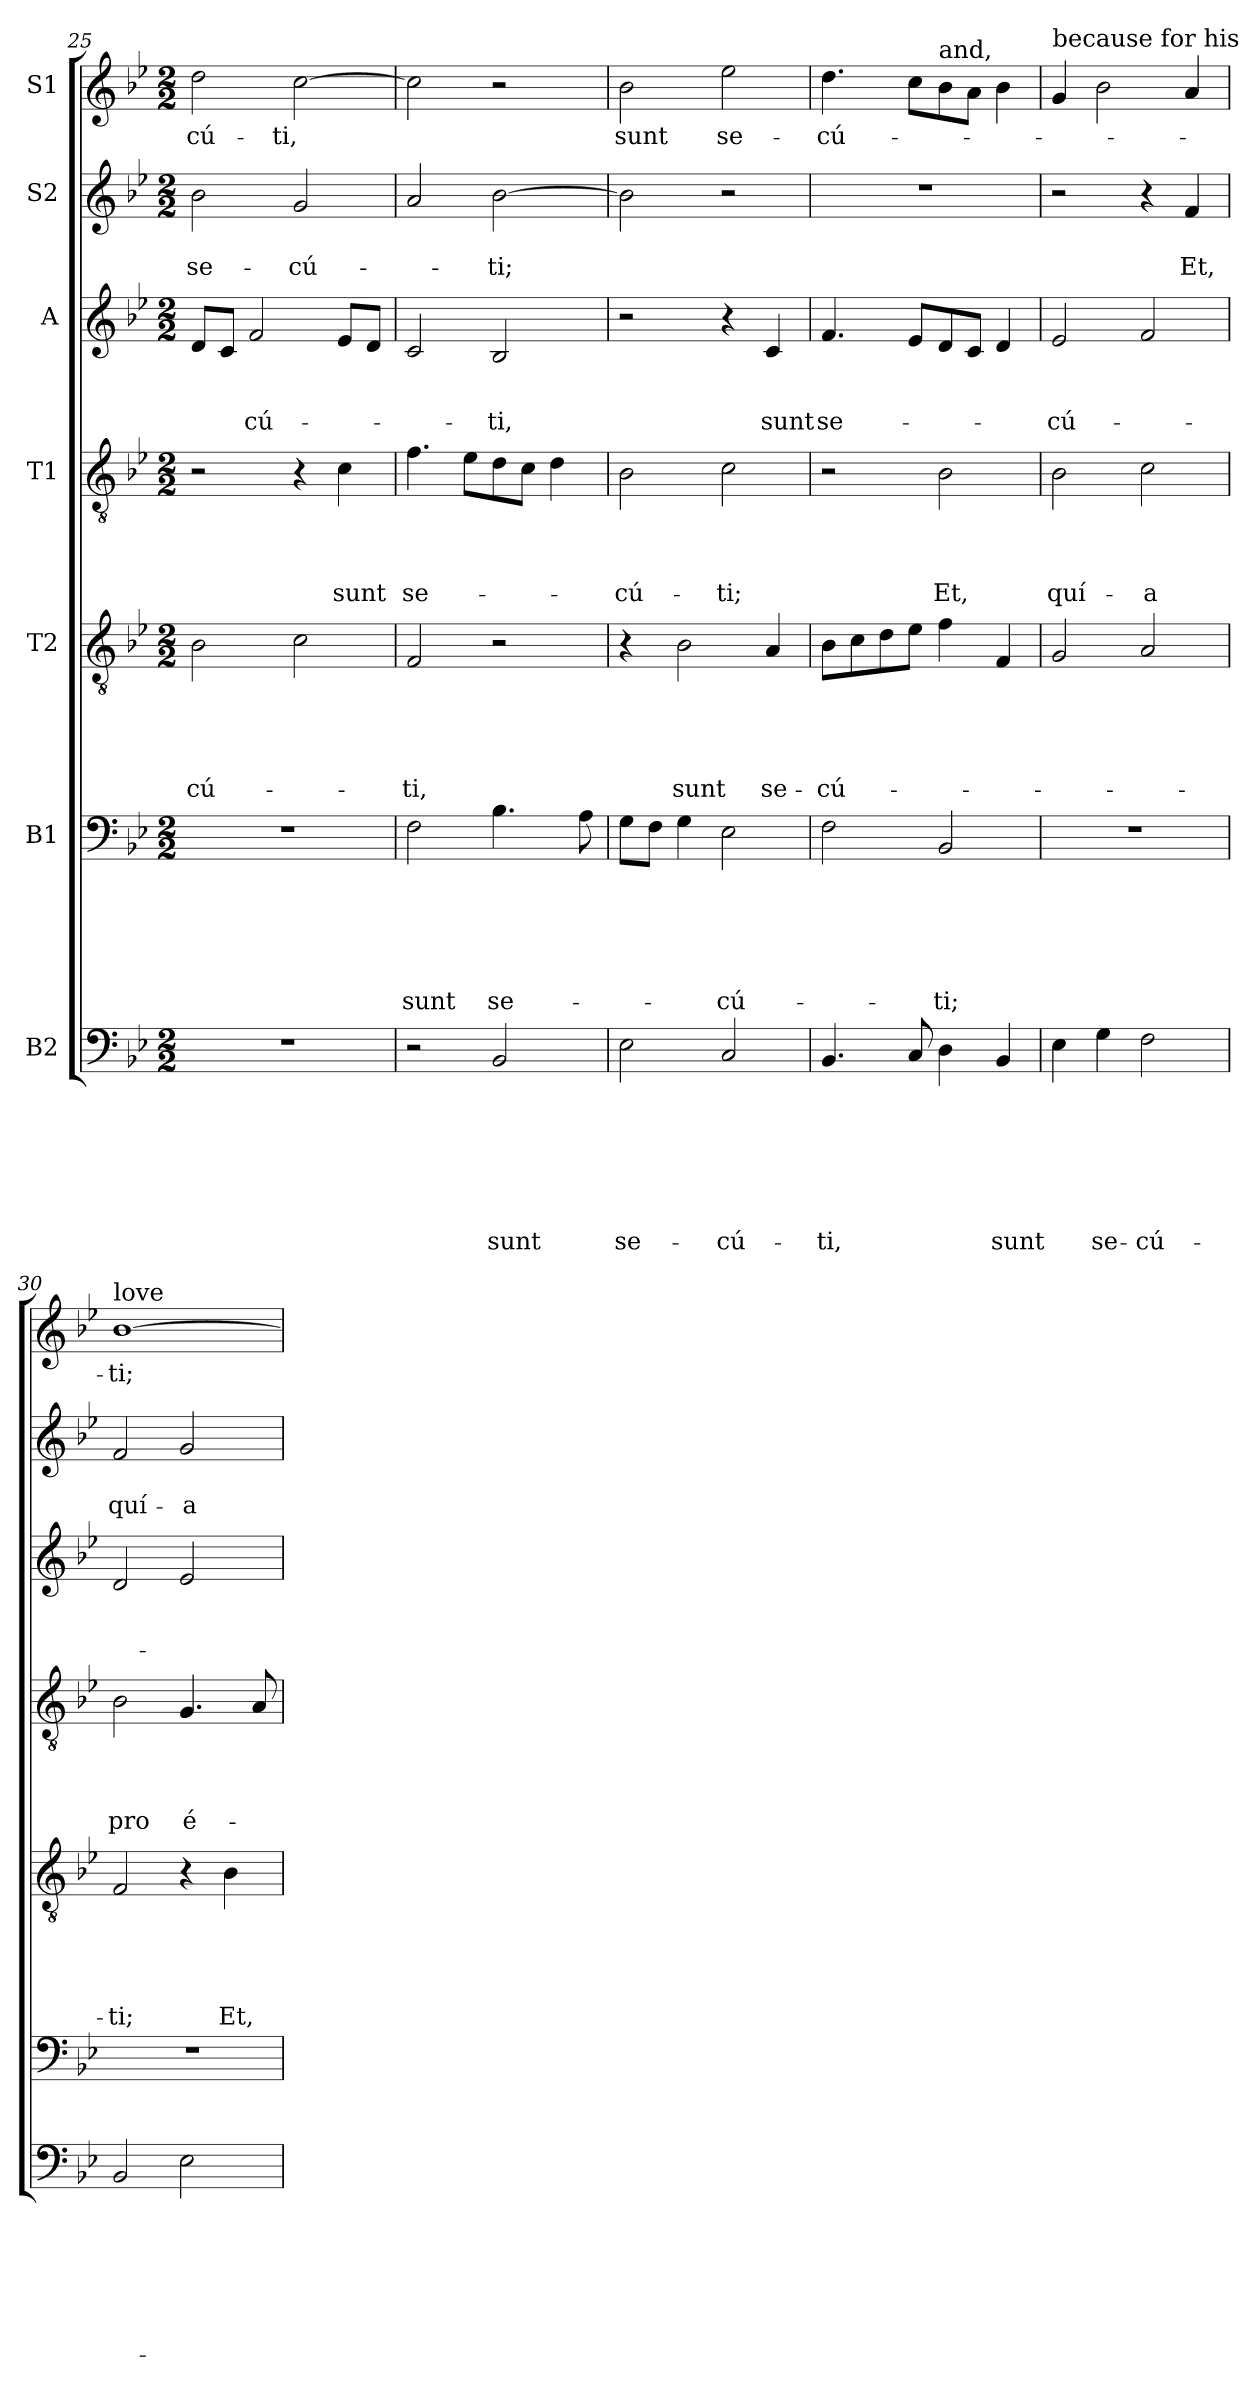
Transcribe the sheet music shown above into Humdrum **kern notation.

**kern	**text	**text	**text	**text	**text	**text	**text	**kern	**text	**text	**text	**text	**text	**text	**kern	**text	**text	**text	**text	**text	**kern	**text	**text	**text	**text	**kern	**text	**text	**text	**kern	**text	**text	**kern	**text
*part7	*part7	*part7	*part7	*part7	*part7	*part7	*part7	*part6	*part6	*part6	*part6	*part6	*part6	*part6	*part5	*part5	*part5	*part5	*part5	*part5	*part4	*part4	*part4	*part4	*part4	*part3	*part3	*part3	*part3	*part2	*part2	*part2	*part1	*part1
*staff7	*staff7	*staff7	*staff7	*staff7	*staff7	*staff7	*staff7	*staff6	*staff6	*staff6	*staff6	*staff6	*staff6	*staff6	*staff5	*staff5	*staff5	*staff5	*staff5	*staff5	*staff4	*staff4	*staff4	*staff4	*staff4	*staff3	*staff3	*staff3	*staff3	*staff2	*staff2	*staff2	*staff1	*staff1
*I"B2	*	*	*	*	*	*	*	*I"B1	*	*	*	*	*	*	*I"T2	*	*	*	*	*	*I"T1	*	*	*	*	*I"A	*	*	*	*I"S2	*	*	*I"S1	*
*clefF4	*	*	*	*	*	*	*	*clefF4	*	*	*	*	*	*	*clefGv2	*	*	*	*	*	*clefGv2	*	*	*	*	*clefG2	*	*	*	*clefG2	*	*	*clefG2	*
*k[b-e-]	*	*	*	*	*	*	*	*k[b-e-]	*	*	*	*	*	*	*k[b-e-]	*	*	*	*	*	*k[b-e-]	*	*	*	*	*k[b-e-]	*	*	*	*k[b-e-]	*	*	*k[b-e-]	*
*B-:	*	*	*	*	*	*	*	*B-:	*	*	*	*	*	*	*B-:	*	*	*	*	*	*B-:	*	*	*	*	*B-:	*	*	*	*B-:	*	*	*B-:	*
*M2/2	*	*	*	*	*	*	*	*M2/2	*	*	*	*	*	*	*M2/2	*	*	*	*	*	*M2/2	*	*	*	*	*M2/2	*	*	*	*M2/2	*	*	*M2/2	*
=25	=25	=25	=25	=25	=25	=25	=25	=25	=25	=25	=25	=25	=25	=25	=25	=25	=25	=25	=25	=25	=25	=25	=25	=25	=25	=25	=25	=25	=25	=25	=25	=25	=25	=25
!	!	!	!	!	!	!	!	!	!	!	!	!	!	!	!	!	!	!	!	!LO:LY:b	!	!	!	!	!	!	!	!	!	!	!	!LO:LY:b	!	!LO:LY:b
1r	.	.	.	.	.	.	.	1r	.	.	.	.	.	.	2B-\	.	.	.	.	-cú-	2r	.	.	.	.	8d/L	.	.	.	2b-\	.	se-	2dd\	-cú-
.	.	.	.	.	.	.	.	.	.	.	.	.	.	.	.	.	.	.	.	.	.	.	.	.	.	8c/J	.	.	.	.	.	.	.	.
!	!	!	!	!	!	!	!	!	!	!	!	!	!	!	!	!	!	!	!	!	!	!	!	!	!	!	!	!	!LO:LY:b	!	!	!	!	!
.	.	.	.	.	.	.	.	.	.	.	.	.	.	.	.	.	.	.	.	.	.	.	.	.	.	2f/	.	.	-cú-	.	.	.	.	.
!	!	!	!	!	!	!	!	!	!	!	!	!	!	!	!	!	!	!	!	!	!	!	!	!	!	!	!	!	!	!	!	!LO:LY:b	!	!LO:LY:b
.	.	.	.	.	.	.	.	.	.	.	.	.	.	.	2c\	.	.	.	.	.	4r	.	.	.	.	.	.	.	.	2g/	.	-cú-	[2cc\	-ti,
!	!	!	!	!	!	!	!	!	!	!	!	!	!	!	!	!	!	!	!	!	!	!	!	!	!LO:LY:b	!	!	!	!	!	!	!	!	!
.	.	.	.	.	.	.	.	.	.	.	.	.	.	.	.	.	.	.	.	.	4c\	.	.	.	sunt	8e-/L	.	.	.	.	.	.	.	.
.	.	.	.	.	.	.	.	.	.	.	.	.	.	.	.	.	.	.	.	.	.	.	.	.	.	8d/J	.	.	.	.	.	.	.	.
=26	=26	=26	=26	=26	=26	=26	=26	=26	=26	=26	=26	=26	=26	=26	=26	=26	=26	=26	=26	=26	=26	=26	=26	=26	=26	=26	=26	=26	=26	=26	=26	=26	=26	=26
!	!	!	!	!	!	!	!	!	!	!	!	!	!	!LO:LY:b	!	!	!	!	!	!LO:LY:b	!	!	!	!	!LO:LY:b	!	!	!	!	!	!	!	!	!
2r	.	.	.	.	.	.	.	2F\	.	.	.	.	.	sunt	2F/	.	.	.	.	-ti,	4.f\	.	.	.	se-	2c/	.	.	.	2a/	.	.	2cc\]	.
.	.	.	.	.	.	.	.	.	.	.	.	.	.	.	.	.	.	.	.	.	8e-\L	.	.	.	.	.	.	.	.	.	.	.	.	.
!	!	!	!	!	!	!	!LO:LY:b	!	!	!	!	!	!	!LO:LY:b	!	!	!	!	!	!	!	!	!	!	!	!	!	!	!LO:LY:b	!	!	!LO:LY:b	!	!
2BB-/	.	.	.	.	.	.	sunt	4.B-\	.	.	.	.	.	se-	2r	.	.	.	.	.	8d\	.	.	.	.	2B-/	.	.	-ti,	[2b-\	.	-ti;	2r	.
.	.	.	.	.	.	.	.	.	.	.	.	.	.	.	.	.	.	.	.	.	8c\J	.	.	.	.	.	.	.	.	.	.	.	.	.
.	.	.	.	.	.	.	.	.	.	.	.	.	.	.	.	.	.	.	.	.	4d\	.	.	.	.	.	.	.	.	.	.	.	.	.
.	.	.	.	.	.	.	.	8A\	.	.	.	.	.	.	.	.	.	.	.	.	.	.	.	.	.	.	.	.	.	.	.	.	.	.
!!LO:PB:g=z
=27	=27	=27	=27	=27	=27	=27	=27	=27	=27	=27	=27	=27	=27	=27	=27	=27	=27	=27	=27	=27	=27	=27	=27	=27	=27	=27	=27	=27	=27	=27	=27	=27	=27	=27
!	!	!	!	!	!	!	!LO:LY:b	!	!	!	!	!	!	!	!	!	!	!	!	!	!	!	!	!	!LO:LY:b	!	!	!	!	!	!	!	!	!LO:LY:b
2E-\	.	.	.	.	.	.	se-	8G\L	.	.	.	.	.	.	4r	.	.	.	.	.	2B-\	.	.	.	-cú-	2r	.	.	.	2b-\]	.	.	2b-\	sunt
.	.	.	.	.	.	.	.	8F\J	.	.	.	.	.	.	.	.	.	.	.	.	.	.	.	.	.	.	.	.	.	.	.	.	.	.
!	!	!	!	!	!	!	!	!	!	!	!	!	!	!	!	!	!	!	!	!LO:LY:b	!	!	!	!	!	!	!	!	!	!	!	!	!	!
.	.	.	.	.	.	.	.	4G\	.	.	.	.	.	.	2B-\	.	.	.	.	sunt	.	.	.	.	.	.	.	.	.	.	.	.	.	.
!	!	!	!	!	!	!	!LO:LY:b	!	!	!	!	!	!	!LO:LY:b	!	!	!	!	!	!	!	!	!	!	!LO:LY:b	!	!	!	!	!	!	!	!	!LO:LY:b
2C/	.	.	.	.	.	.	-cú-	2E-\	.	.	.	.	.	-cú-	.	.	.	.	.	.	2c\	.	.	.	-ti;	4r	.	.	.	2r	.	.	2ee-\	se-
!	!	!	!	!	!	!	!	!	!	!	!	!	!	!	!	!	!	!	!	!LO:LY:b	!	!	!	!	!	!	!	!	!LO:LY:b	!	!	!	!	!
.	.	.	.	.	.	.	.	.	.	.	.	.	.	.	4A/	.	.	.	.	se-	.	.	.	.	.	4c/	.	.	sunt	.	.	.	.	.
=28	=28	=28	=28	=28	=28	=28	=28	=28	=28	=28	=28	=28	=28	=28	=28	=28	=28	=28	=28	=28	=28	=28	=28	=28	=28	=28	=28	=28	=28	=28	=28	=28	=28	=28
!	!	!	!	!	!	!	!LO:LY:b	!	!	!	!	!	!	!	!	!	!	!	!	!LO:LY:b	!	!	!	!	!	!	!	!	!LO:LY:b	!	!	!	!	!LO:LY:b
4.BB-/	.	.	.	.	.	.	-ti,	2F\	.	.	.	.	.	.	8B-\L	.	.	.	.	-cú-	2r	.	.	.	.	4.f/	.	.	se-	1r	.	.	4.dd\	-cú-
.	.	.	.	.	.	.	.	.	.	.	.	.	.	.	8c\	.	.	.	.	.	.	.	.	.	.	.	.	.	.	.	.	.	.	.
.	.	.	.	.	.	.	.	.	.	.	.	.	.	.	8d\	.	.	.	.	.	.	.	.	.	.	.	.	.	.	.	.	.	.	.
8C/	.	.	.	.	.	.	.	.	.	.	.	.	.	.	8e-\J	.	.	.	.	.	.	.	.	.	.	8e-/L	.	.	.	.	.	.	8cc\L	.
!	!	!	!	!	!	!	!	!	!	!	!	!	!	!	!	!	!	!	!	!	!	!	!	!	!	!	!	!	!	!	!	!	!LO:TX:a:t=and,	!
!	!	!	!	!	!	!	!	!	!	!	!	!	!	!LO:LY:b	!	!	!	!	!	!	!	!	!	!	!LO:LY:b	!	!	!	!	!	!	!	!	!
4D\	.	.	.	.	.	.	.	2BB-/	.	.	.	.	.	-ti;	4f\	.	.	.	.	.	2B-\	.	.	.	Et,	8d/	.	.	.	.	.	.	8b-\	.
.	.	.	.	.	.	.	.	.	.	.	.	.	.	.	.	.	.	.	.	.	.	.	.	.	.	8c/J	.	.	.	.	.	.	8a\J	.
!	!	!	!	!	!	!	!LO:LY:b	!	!	!	!	!	!	!	!	!	!	!	!	!	!	!	!	!	!	!	!	!	!	!	!	!	!	!
4BB-/	.	.	.	.	.	.	sunt	.	.	.	.	.	.	.	4F/	.	.	.	.	.	.	.	.	.	.	4d/	.	.	.	.	.	.	4b-\	.
=29	=29	=29	=29	=29	=29	=29	=29	=29	=29	=29	=29	=29	=29	=29	=29	=29	=29	=29	=29	=29	=29	=29	=29	=29	=29	=29	=29	=29	=29	=29	=29	=29	=29	=29
!	!	!	!	!	!	!	!	!	!	!	!	!	!	!	!	!	!	!	!	!	!	!	!	!	!	!	!	!	!	!	!	!	!LO:TX:a:t=because for his	!
!	!	!	!	!	!	!	!	!	!	!	!	!	!	!	!	!	!	!	!	!	!	!	!	!	!LO:LY:b	!	!	!	!LO:LY:b	!	!	!	!	!
4E-\	.	.	.	.	.	.	.	1r	.	.	.	.	.	.	2G/	.	.	.	.	.	2B-\	.	.	.	quí-	2e-/	.	.	-cú-	2r	.	.	4g/	.
!	!	!	!	!	!	!	!LO:LY:b	!	!	!	!	!	!	!	!	!	!	!	!	!	!	!	!	!	!	!	!	!	!	!	!	!	!	!
4G\	.	.	.	.	.	.	se-	.	.	.	.	.	.	.	.	.	.	.	.	.	.	.	.	.	.	.	.	.	.	.	.	.	2b-\	.
!	!	!	!	!	!	!	!LO:LY:b	!	!	!	!	!	!	!	!	!	!	!	!	!	!	!	!	!	!LO:LY:b	!	!	!	!	!	!	!	!	!
2F\	.	.	.	.	.	.	-cú-	.	.	.	.	.	.	.	2A/	.	.	.	.	.	2c\	.	.	.	-a	2f/	.	.	.	4r	.	.	.	.
!	!	!	!	!	!	!	!	!	!	!	!	!	!	!	!	!	!	!	!	!	!	!	!	!	!	!	!	!	!	!	!	!LO:LY:b	!	!
.	.	.	.	.	.	.	.	.	.	.	.	.	.	.	.	.	.	.	.	.	.	.	.	.	.	.	.	.	.	4f/	.	Et,	4a/	.
=30	=30	=30	=30	=30	=30	=30	=30	=30	=30	=30	=30	=30	=30	=30	=30	=30	=30	=30	=30	=30	=30	=30	=30	=30	=30	=30	=30	=30	=30	=30	=30	=30	=30	=30
!	!	!	!	!	!	!	!	!	!	!	!	!	!	!	!	!	!	!	!	!	!	!	!	!	!	!	!	!	!	!	!	!	!LO:TX:a:t=love	!
!	!	!	!	!	!	!	!	!	!	!	!	!	!	!	!	!	!	!	!	!LO:LY:b	!	!	!	!	!LO:LY:b	!	!	!	!	!	!	!LO:LY:b	!	!LO:LY:b
2BB-/	.	.	.	.	.	.	.	1r	.	.	.	.	.	.	2F/	.	.	.	.	-ti;	2B-\	.	.	.	pro	2d/	.	.	.	2f/	.	quí-	[1b-	-ti;
!	!	!	!	!	!	!	!	!	!	!	!	!	!	!	!	!	!	!	!	!	!	!	!	!	!LO:LY:b	!	!	!	!	!	!	!LO:LY:b	!	!
2E-\	.	.	.	.	.	.	.	.	.	.	.	.	.	.	4r	.	.	.	.	.	4.G/	.	.	.	é-	2e-/	.	.	.	2g/	.	-a	.	.
!	!	!	!	!	!	!	!	!	!	!	!	!	!	!	!	!	!	!	!	!LO:LY:b	!	!	!	!	!	!	!	!	!	!	!	!	!	!
.	.	.	.	.	.	.	.	.	.	.	.	.	.	.	4B-\	.	.	.	.	Et,	.	.	.	.	.	.	.	.	.	.	.	.	.	.
.	.	.	.	.	.	.	.	.	.	.	.	.	.	.	.	.	.	.	.	.	8A/	.	.	.	.	.	.	.	.	.	.	.	.	.
=	=	=	=	=	=	=	=	=	=	=	=	=	=	=	=	=	=	=	=	=	=	=	=	=	=	=	=	=	=	=	=	=	=	=
*-	*-	*-	*-	*-	*-	*-	*-	*-	*-	*-	*-	*-	*-	*-	*-	*-	*-	*-	*-	*-	*-	*-	*-	*-	*-	*-	*-	*-	*-	*-	*-	*-	*-	*-
